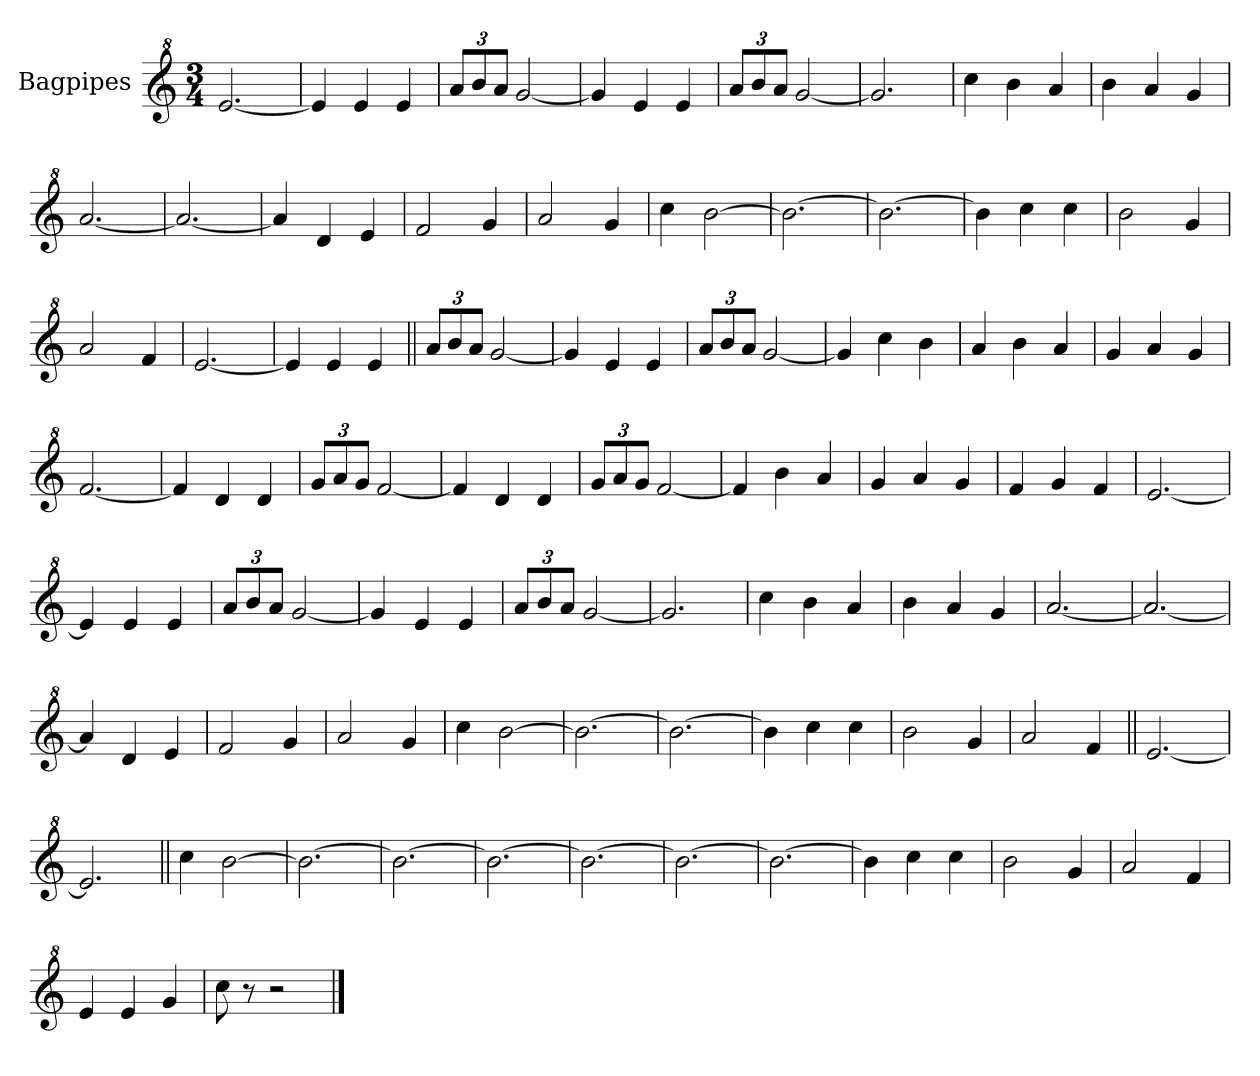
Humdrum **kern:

**kern
*part1
*staff1
*I"Bagpipes
*I'Bag
*clefG^2
*k[]
*M3/4
=
[2.ee
=
4ee]
4ee
4ee
=
12aaL
12bb
12aaJ
[2gg
=
4gg]
4ee
4ee
=
12aaL
12bb
12aaJ
[2gg
=
2.gg]
=
4ccc
4bb
4aa
=
4bb
4aa
4gg
=
[2.aa
=
2.aa_
=
4aa]
4dd
4ee
=
2ff
4gg
=
2aa
4gg
=
4ccc
[2bb
=
2.bb_
=
2.bb_
=
4bb]
4ccc
4ccc
=
2bb
4gg
=
2aa
4ff
=
[2.ee
=
4ee]
4ee
4ee
=||
12aaL
12bb
12aaJ
[2gg
=
4gg]
4ee
4ee
=
12aaL
12bb
12aaJ
[2gg
=
4gg]
4ccc
4bb
=
4aa
4bb
4aa
=
4gg
4aa
4gg
=
[2.ff
=
4ff]
4dd
4dd
=
12ggL
12aa
12ggJ
[2ff
=
4ff]
4dd
4dd
=
12ggL
12aa
12ggJ
[2ff
=
4ff]
4bb
4aa
=
4gg
4aa
4gg
=
4ff
4gg
4ff
=
[2.ee
=
4ee]
4ee
4ee
=
12aaL
12bb
12aaJ
[2gg
=
4gg]
4ee
4ee
=
12aaL
12bb
12aaJ
[2gg
=
2.gg]
=
4ccc
4bb
4aa
=
4bb
4aa
4gg
=
[2.aa
=
2.aa_
=
4aa]
4dd
4ee
=
2ff
4gg
=
2aa
4gg
=
4ccc
[2bb
=
2.bb_
=
2.bb_
=
4bb]
4ccc
4ccc
=
2bb
4gg
=
2aa
4ff
=||
[2.ee
=
2.ee]
=||
4ccc
[2bb
=
2.bb_
=
2.bb_
=
2.bb_
=
2.bb_
=
2.bb_
=
2.bb_
=
4bb]
4ccc
4ccc
=
2bb
4gg
=
2aa
4ff
=
4ee
4ee
4gg
=
8ccc
8r
2r
==
*-
